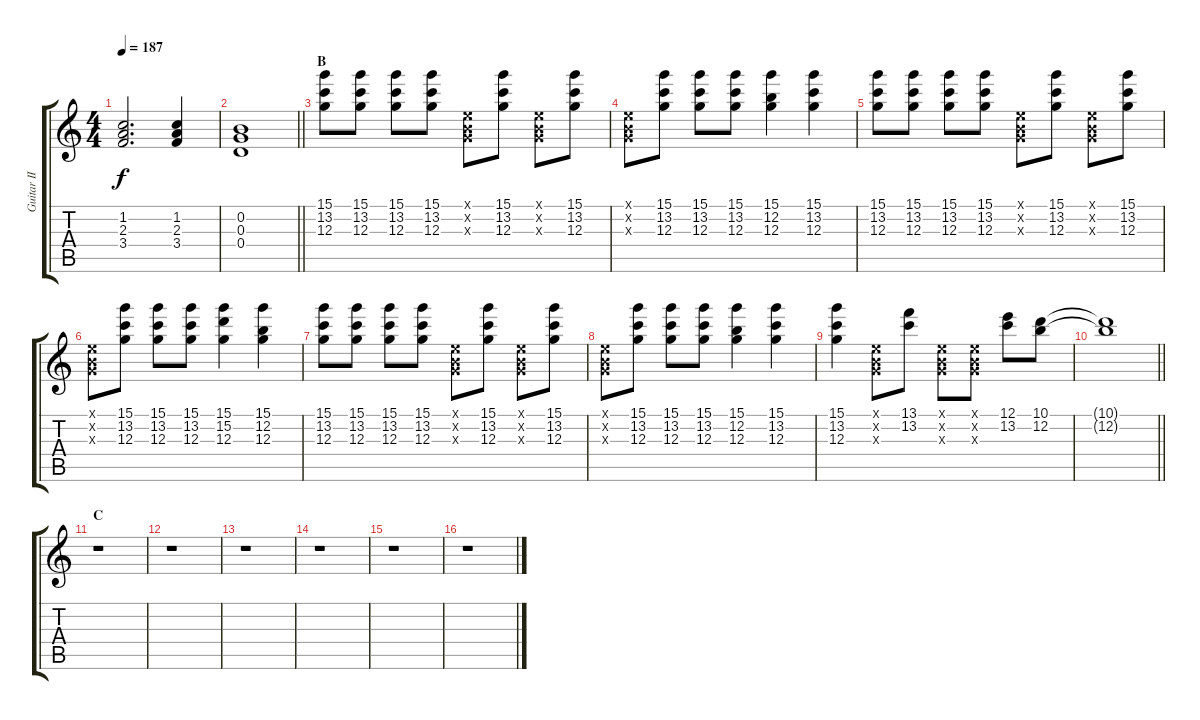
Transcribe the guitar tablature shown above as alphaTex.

\track ("Guitar II" "Guitar II") {instrument overdrivenguitar}
\staff {score tabs}
\tuning (E4 B3 G3 D3 A2 E2) {hide}
\ts (4 4)
\tempo 187
\clef g2
\ks c
(1.2 2.3 3.4).2{d dy f} (1.2 2.3 3.4).4 |
\barLineRight lightlight
(0.2 0.3 0.4).1 |
\section ("" "B")
(15.1 13.2 12.3).8 (15.1 13.2 12.3).8 (15.1 13.2 12.3).8 (15.1 13.2 12.3).8 (0.1{x} 0.2{x} 0.3{x}).8 (15.1 13.2 12.3).8 (0.1{x} 0.2{x} 0.3{x}).8 (15.1 13.2 12.3).8 |
(0.1{x} 0.2{x} 0.3{x}).8 (15.1 13.2 12.3).8 (15.1 13.2 12.3).8 (15.1 13.2 12.3).8 (15.1 12.2 12.3).4 (15.1 13.2 12.3).4 |
(15.1 13.2 12.3).8 (15.1 13.2 12.3).8 (15.1 13.2 12.3).8 (15.1 13.2 12.3).8 (0.1{x} 0.2{x} 0.3{x}).8 (15.1 13.2 12.3).8 (0.1{x} 0.2{x} 0.3{x}).8 (15.1 13.2 12.3).8 |
(0.1{x} 0.2{x} 0.3{x}).8 (15.1 13.2 12.3).8 (15.1 13.2 12.3).8 (15.1 13.2 12.3).8 (15.1 15.2 12.3).4 (15.1 12.2 12.3).4 |
(15.1 13.2 12.3).8 (15.1 13.2 12.3).8 (15.1 13.2 12.3).8 (15.1 13.2 12.3).8 (0.1{x} 0.2{x} 0.3{x}).8 (15.1 13.2 12.3).8 (0.1{x} 0.2{x} 0.3{x}).8 (15.1 13.2 12.3).8 |
(0.1{x} 0.2{x} 0.3{x}).8 (15.1 13.2 12.3).8 (15.1 13.2 12.3).8 (15.1 13.2 12.3).8 (15.1 12.2 12.3).4 (15.1 13.2 12.3).4 |
(15.1 13.2 12.3).4 (0.1{x} 0.2{x} 0.3{x}).8 (13.1 13.2).8 (0.1{x} 0.2{x} 0.3{x}).8 (0.1{x} 0.2{x} 0.3{x}).8 (12.1 13.2).8 (10.1 12.2).8 |
\barLineRight lightlight
(10.1{t} 12.2{t}).1 |
\section ("" "C")
r.1 |
r.1 |
r.1 |
r.1 |
r.1 |
r.1
